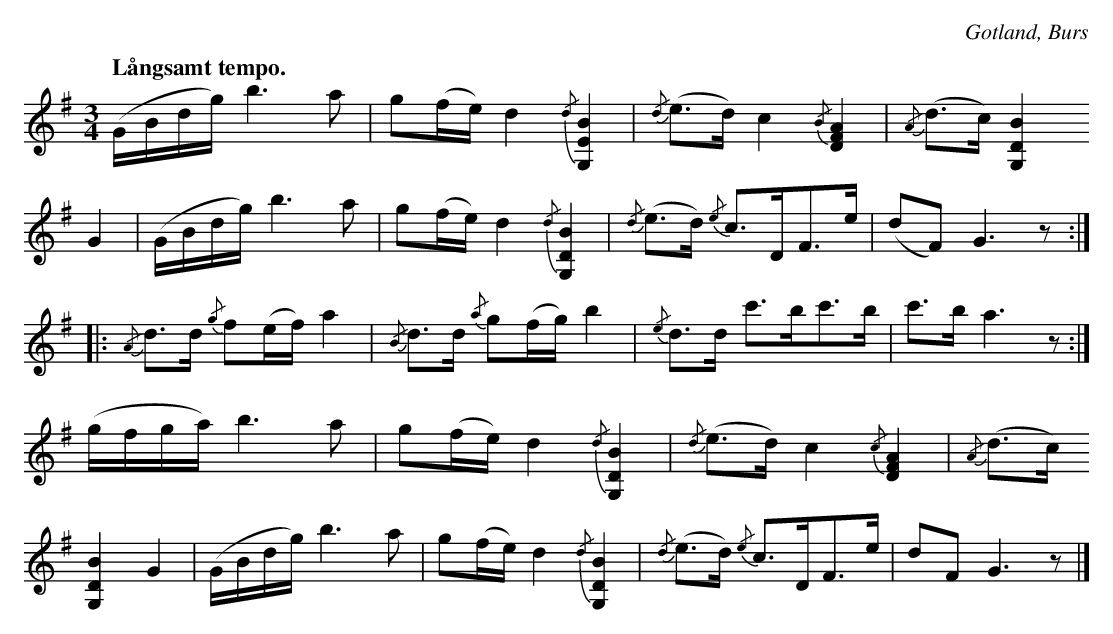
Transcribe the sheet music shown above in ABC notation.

X:1
ock d\"arefter drack ett glas.
Q:"L\aangsamt tempo."
O:Gotland, Burs
M:3/4
L:1/16
K:G
(GBdg) b6 a2|g2(fe) d4 {/d}[G,EB]4|{/d}(e3d) c4 {/B}[DFA]4|{/A}(d3c) [G,DB]4
G4|(GBdg) b6 a2|g2(fe) d4 {/d}[G,DB]4|{/d}(e3d) {/e}c3DF3e|(d2F2) G6 z2:|
|:{/A}d3d {/g}f2(ef) a4|{/B}d3d {/a}g2(fg) b4|{/e}d3d c'3bc'3b|c'3b a6 z2:|
(gfga) b6 a2|g2(fe) d4 {/d}[G,DB]4|{/d}(e3d) c4 {/c}[DFA]4|{/A}(d3c)
[G,DB]4 G4|(GBdg) b6 a2|g2(fe) d4 {/d}[G,DB]4|{/d}(e3d) {/e}c3DF3e|d2F2 G6 z2|]
